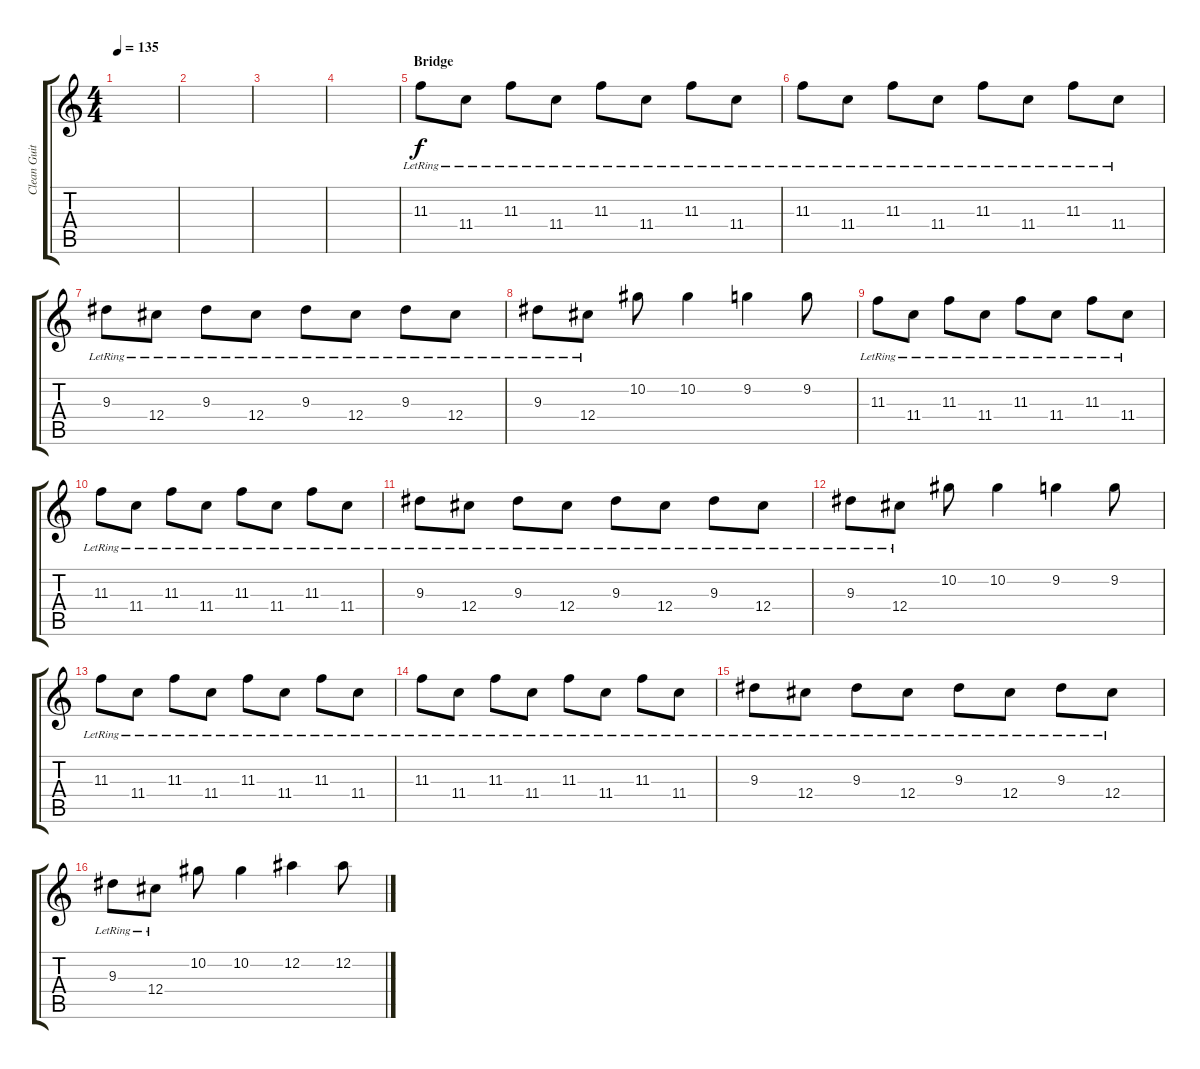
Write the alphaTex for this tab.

\track ("Clean Guitar" "Clean Guit") {instrument acousticguitarnylon}
\staff {score tabs}
\tuning (Eb4 Bb3 Gb3 Db3 Ab2 Db2) {hide}
\ts (4 4)
\tempo 135
\clef g2
\ks c
|
|
|
|
\section ("" "Bridge")
11.3{lr}.8 11.4{lr}.8 11.3{lr}.8 11.4{lr}.8 11.3{lr}.8 11.4{lr}.8 11.3{lr}.8 11.4{lr}.8 |
11.3{lr}.8 11.4{lr}.8 11.3{lr}.8 11.4{lr}.8 11.3{lr}.8 11.4{lr}.8 11.3{lr}.8 11.4{lr}.8 |
9.3{lr}.8 12.4{lr}.8 9.3{lr}.8 12.4{lr}.8 9.3{lr}.8 12.4{lr}.8 9.3{lr}.8 12.4{lr}.8 |
9.3{lr}.8 12.4{lr}.8 10.2.8 10.2.4 9.2.4 9.2.8 |
11.3{lr}.8 11.4{lr}.8 11.3{lr}.8 11.4{lr}.8 11.3{lr}.8 11.4{lr}.8 11.3{lr}.8 11.4{lr}.8 |
11.3{lr}.8 11.4{lr}.8 11.3{lr}.8 11.4{lr}.8 11.3{lr}.8 11.4{lr}.8 11.3{lr}.8 11.4{lr}.8 |
9.3{lr}.8 12.4{lr}.8 9.3{lr}.8 12.4{lr}.8 9.3{lr}.8 12.4{lr}.8 9.3{lr}.8 12.4{lr}.8 |
9.3{lr}.8 12.4{lr}.8 10.2.8 10.2.4 9.2.4 9.2.8 |
11.3{lr}.8 11.4{lr}.8 11.3{lr}.8 11.4{lr}.8 11.3{lr}.8 11.4{lr}.8 11.3{lr}.8 11.4{lr}.8 |
11.3{lr}.8 11.4{lr}.8 11.3{lr}.8 11.4{lr}.8 11.3{lr}.8 11.4{lr}.8 11.3{lr}.8 11.4{lr}.8 |
9.3{lr}.8 12.4{lr}.8 9.3{lr}.8 12.4{lr}.8 9.3{lr}.8 12.4{lr}.8 9.3{lr}.8 12.4{lr}.8 |
9.3{lr}.8 12.4{lr}.8 10.2.8 10.2.4 12.2.4 12.2.8
